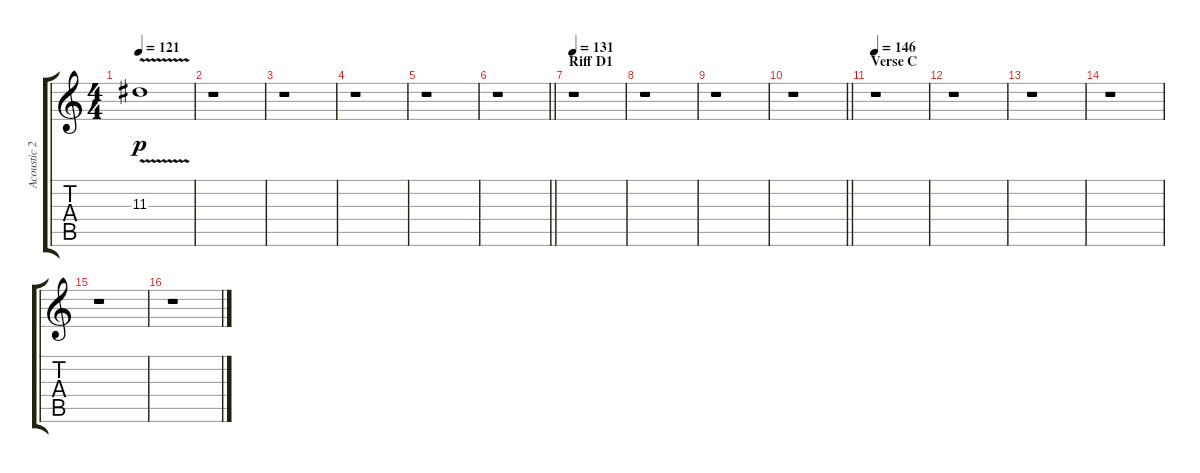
\track ("Acoustic 2 " "Acoustic 2") {instrument acousticguitarnylon}
\staff {score tabs}
\tuning (Db4 Ab3 E3 B2 Gb2 Db2) {hide}
\ts (4 4)
\tempo 121
\clef g2
\ks c
11.3{v}.1{dy p} |
r.1 |
r.1 |
r.1 |
r.1 |
\barLineRight lightlight
r.1 |
\section ("" "Riff D1")
\tempo 131
r.1 |
r.1 |
r.1 |
\barLineRight lightlight
r.1 |
\section ("" "Verse C")
\tempo 146
r.1 |
r.1 |
r.1 |
r.1 |
r.1 |
r.1
